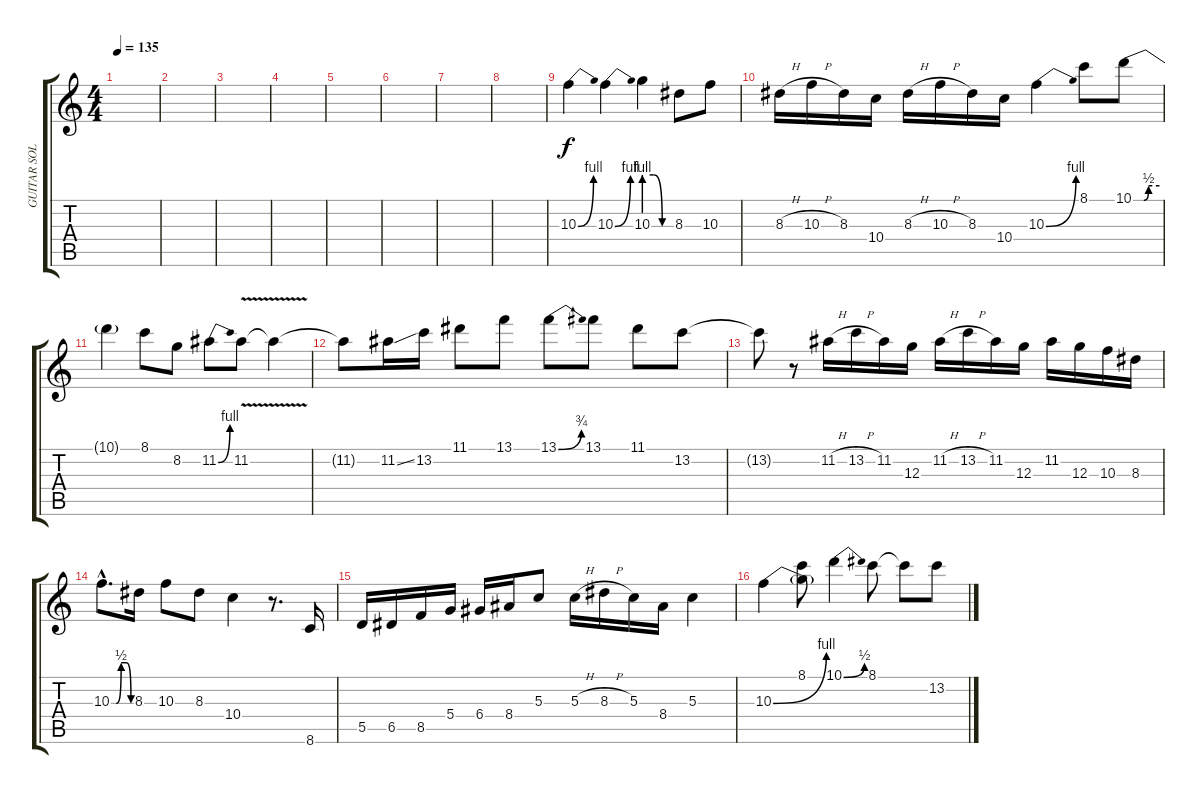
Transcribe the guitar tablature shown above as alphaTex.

\track ("GUITAR SOLO" "GUITAR SOL") {instrument overdrivenguitar}
\staff {score tabs}
\tuning (E4 B3 G3 D3 A2 E2) {hide}
\ts (4 4)
\tempo 135
\clef g2
\ks c
|
|
|
|
|
|
|
|
10.3{be (bend 0 0 60 4)}.4 10.3{be (bend 0 0 60 4)}.4 10.3{be (custom 0 4 20 4 40 0 60 0)}.4 8.3.8 10.3.8 |
8.3{h}.16 10.3{h}.16 8.3.16 10.4.16 8.3{h}.16 10.3{h}.16 8.3.16 10.4.16 10.3{be (bend 0 0 60 4)}.4 8.1.8 10.1{be (custom 0 0 15 0 24 0 35 2 60 2)}.8 |
10.1{t}.4 8.1.8 8.2.8 11.2{be (bend 0 0 60 4)}.8 11.2{v}.8 11.2{t}.4 |
11.2{t}.8 11.2{ss}.16 13.2.16 11.1.8 13.1.8 13.1{be (bend 0 0 60 3)}.8 13.1.8 11.1.8 13.2.8 |
13.2{t}.8 r.8 11.2{h}.16 13.2{h}.16 11.2.16 12.3.16 11.2{h}.16 13.2{h}.16 11.2.16 12.3.16 11.2.16 12.3.16 10.3.16 8.3.16 |
10.3{be (custom 0 0 15 0 30 2 45 2 60 0) hac}.8{d} 8.3.16 10.3.8 8.3.8 10.4.4 r.8{d} 8.6.16 |
5.5.16 6.5.16 8.5.16 5.4.16 6.4.16 8.4.16 5.3.8 5.3{h}.16 8.3{h}.16 5.3.16 8.4.16 5.3.4 |
10.3{be (bend 0 0 60 4)}.4 (8.1 10.3{t}).8 10.1{be (bend 0 0 60 2)}.4 8.1.8 8.1{t}.8 13.2.8
